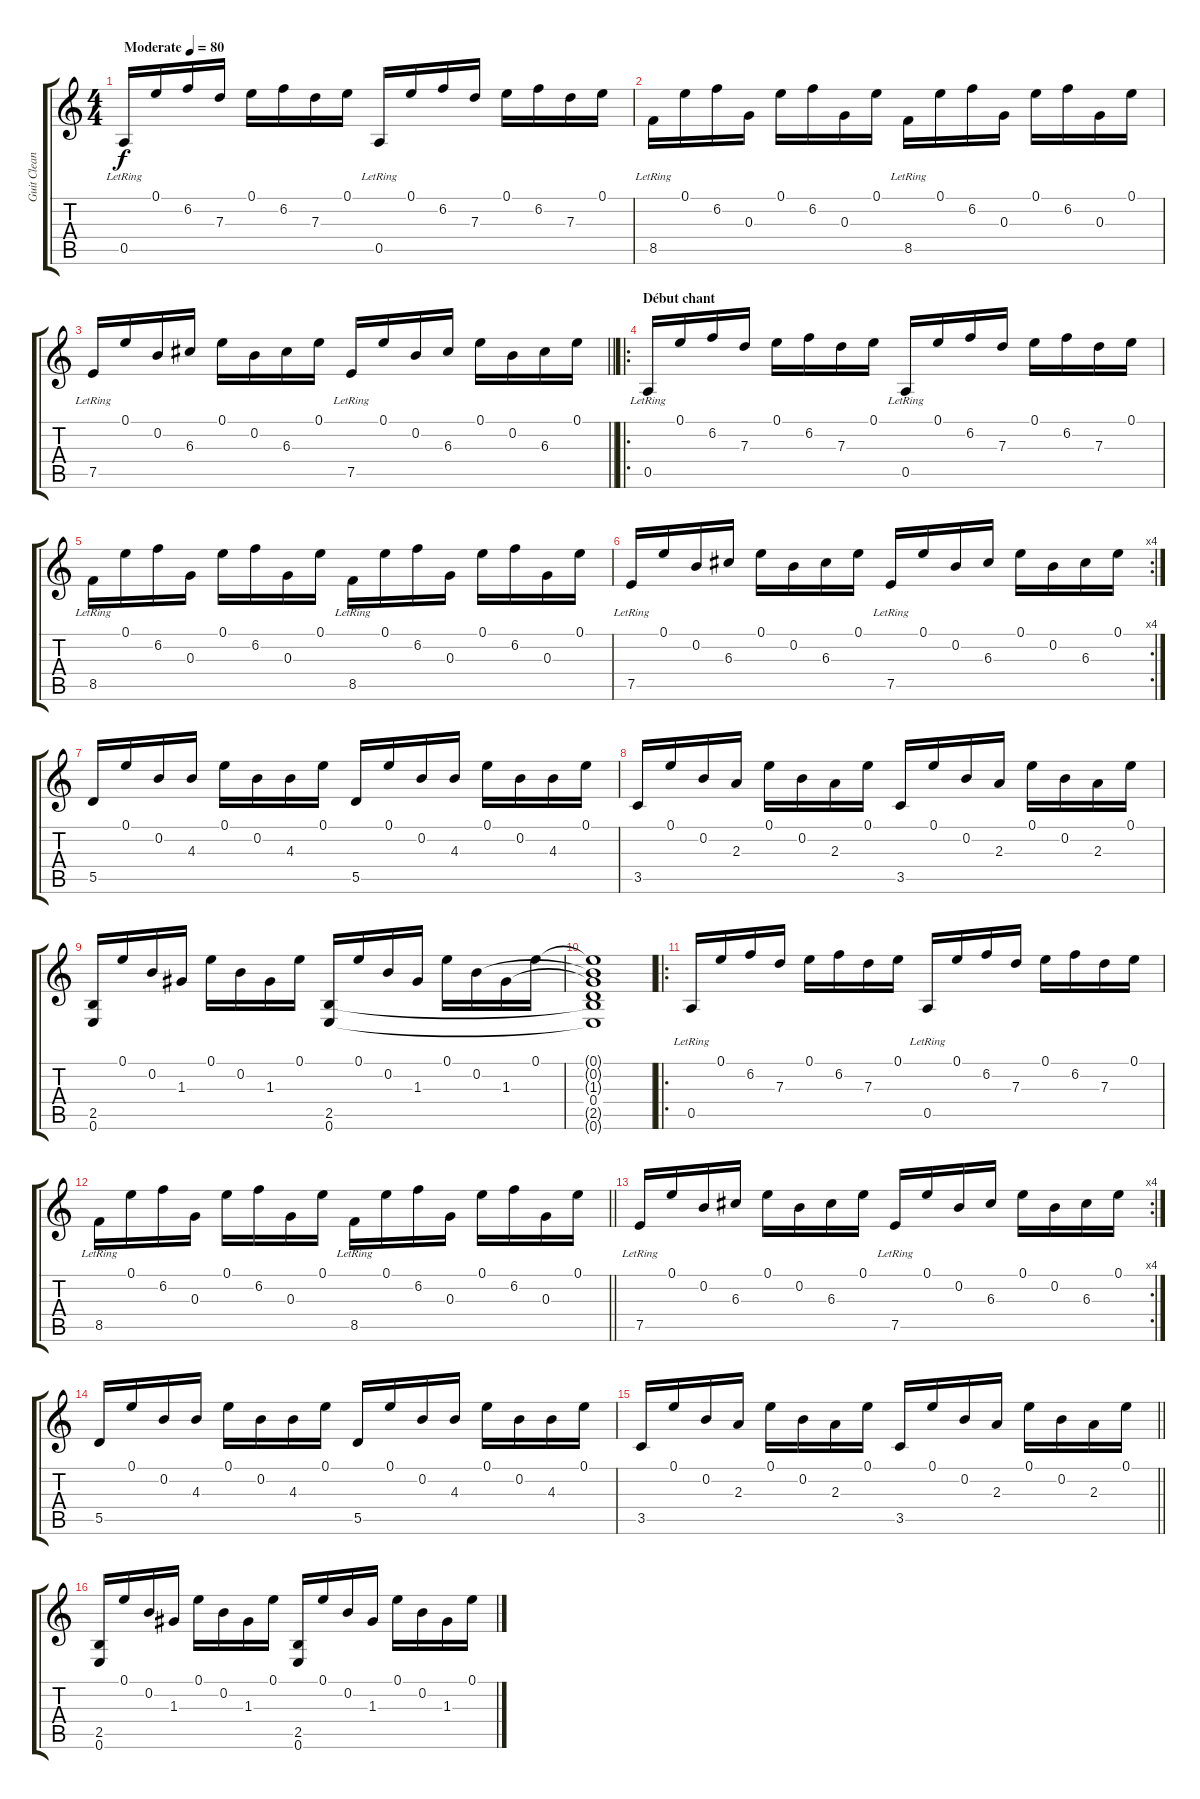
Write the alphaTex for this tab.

\track ("Guit Clean" "Guit Clean") {instrument electricguitarjazz}
\staff {score tabs}
\tuning (E4 B3 G3 D3 A2 E2) {hide}
\ts (4 4)
\tempo (80 "Moderate")
\clef g2
\ks c
0.5{lr}.16{dy f instrument electricguitarjazz} 0.1.16 6.2.16 7.3.16 0.1.16 6.2.16 7.3.16 0.1.16 0.5{lr}.16 0.1.16 6.2.16 7.3.16 0.1.16 6.2.16 7.3.16 0.1.16 |
8.5{lr}.16 0.1.16 6.2.16 0.3.16 0.1.16 6.2.16 0.3.16 0.1.16 8.5{lr}.16 0.1.16 6.2.16 0.3.16 0.1.16 6.2.16 0.3.16 0.1.16 |
\barLineRight lightlight
7.5{lr}.16 0.1.16 0.2.16 6.3.16 0.1.16 0.2.16 6.3.16 0.1.16 7.5{lr}.16 0.1.16 0.2.16 6.3.16 0.1.16 0.2.16 6.3.16 0.1.16 |
\ro
\section ("" "Début chant")
0.5{lr}.16 0.1.16 6.2.16 7.3.16 0.1.16 6.2.16 7.3.16 0.1.16 0.5{lr}.16 0.1.16 6.2.16 7.3.16 0.1.16 6.2.16 7.3.16 0.1.16 |
8.5{lr}.16 0.1.16 6.2.16 0.3.16 0.1.16 6.2.16 0.3.16 0.1.16 8.5{lr}.16 0.1.16 6.2.16 0.3.16 0.1.16 6.2.16 0.3.16 0.1.16 |
\rc 4
7.5{lr}.16 0.1.16 0.2.16 6.3.16 0.1.16 0.2.16 6.3.16 0.1.16 7.5{lr}.16 0.1.16 0.2.16 6.3.16 0.1.16 0.2.16 6.3.16 0.1.16 |
5.5.16 0.1.16 0.2.16 4.3.16 0.1.16 0.2.16 4.3.16 0.1.16 5.5.16 0.1.16 0.2.16 4.3.16 0.1.16 0.2.16 4.3.16 0.1.16 |
3.5.16 0.1.16 0.2.16 2.3.16 0.1.16 0.2.16 2.3.16 0.1.16 3.5.16 0.1.16 0.2.16 2.3.16 0.1.16 0.2.16 2.3.16 0.1.16 |
(2.5 0.6).16 0.1.16 0.2.16 1.3.16 0.1.16 0.2.16 1.3.16 0.1.16 (2.5 0.6).16 0.1.16 0.2.16 1.3.16 0.1.16 0.2.16 1.3.16 0.1.16 |
(0.1{t} 0.2{t} 1.3{t} 0.4 2.5{t} 0.6{t}).1 |
\ro
0.5{lr}.16 0.1.16 6.2.16 7.3.16 0.1.16 6.2.16 7.3.16 0.1.16 0.5{lr}.16 0.1.16 6.2.16 7.3.16 0.1.16 6.2.16 7.3.16 0.1.16 |
\barLineRight lightlight
8.5{lr}.16 0.1.16 6.2.16 0.3.16 0.1.16 6.2.16 0.3.16 0.1.16 8.5{lr}.16 0.1.16 6.2.16 0.3.16 0.1.16 6.2.16 0.3.16 0.1.16 |
\rc 4
7.5{lr}.16 0.1.16 0.2.16 6.3.16 0.1.16 0.2.16 6.3.16 0.1.16 7.5{lr}.16 0.1.16 0.2.16 6.3.16 0.1.16 0.2.16 6.3.16 0.1.16 |
5.5.16 0.1.16 0.2.16 4.3.16 0.1.16 0.2.16 4.3.16 0.1.16 5.5.16 0.1.16 0.2.16 4.3.16 0.1.16 0.2.16 4.3.16 0.1.16 |
\barLineRight lightlight
3.5.16 0.1.16 0.2.16 2.3.16 0.1.16 0.2.16 2.3.16 0.1.16 3.5.16 0.1.16 0.2.16 2.3.16 0.1.16 0.2.16 2.3.16 0.1.16 |
(2.5 0.6).16 0.1.16 0.2.16 1.3.16 0.1.16 0.2.16 1.3.16 0.1.16 (2.5 0.6).16 0.1.16 0.2.16 1.3.16 0.1.16 0.2.16 1.3.16 0.1.16
